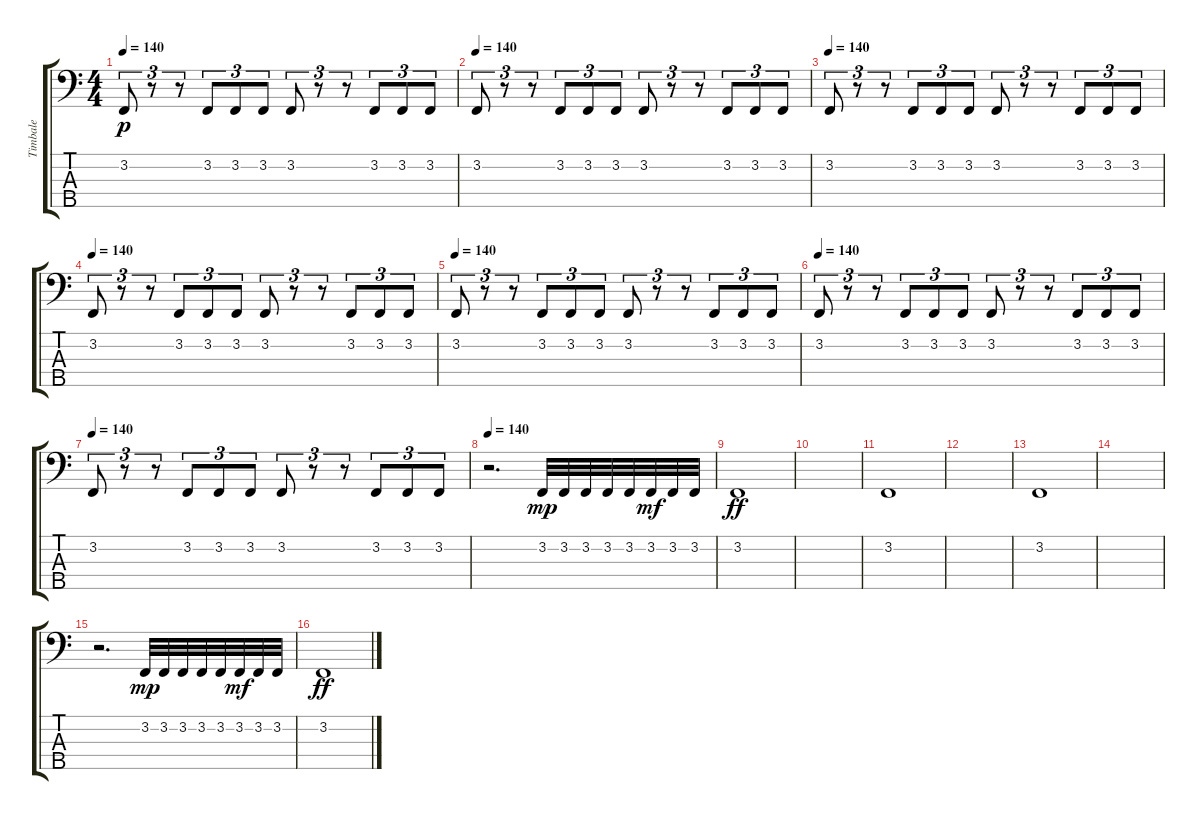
\track ("Timbale" "Timbale") {instrument timpani}
\staff {score tabs}
\tuning (G2 D2 A1 E1 B0) {hide}
\ts (4 4)
\tempo 140
\clef f4
\ks c
3.2.8{tu (3 2) dy p} r.8{tu (3 2)} r.8{tu (3 2)} 3.2.8{tu (3 2)} 3.2.8{tu (3 2)} 3.2.8{tu (3 2)} 3.2.8{tu (3 2)} r.8{tu (3 2)} r.8{tu (3 2)} 3.2.8{tu (3 2)} 3.2.8{tu (3 2)} 3.2.8{tu (3 2)} |
\tempo 140
3.2.8{tu (3 2)} r.8{tu (3 2)} r.8{tu (3 2)} 3.2.8{tu (3 2)} 3.2.8{tu (3 2)} 3.2.8{tu (3 2)} 3.2.8{tu (3 2)} r.8{tu (3 2)} r.8{tu (3 2)} 3.2.8{tu (3 2)} 3.2.8{tu (3 2)} 3.2.8{tu (3 2)} |
\tempo 140
3.2.8{tu (3 2)} r.8{tu (3 2)} r.8{tu (3 2)} 3.2.8{tu (3 2)} 3.2.8{tu (3 2)} 3.2.8{tu (3 2)} 3.2.8{tu (3 2)} r.8{tu (3 2)} r.8{tu (3 2)} 3.2.8{tu (3 2)} 3.2.8{tu (3 2)} 3.2.8{tu (3 2)} |
\tempo 140
3.2.8{tu (3 2)} r.8{tu (3 2)} r.8{tu (3 2)} 3.2.8{tu (3 2)} 3.2.8{tu (3 2)} 3.2.8{tu (3 2)} 3.2.8{tu (3 2)} r.8{tu (3 2)} r.8{tu (3 2)} 3.2.8{tu (3 2)} 3.2.8{tu (3 2)} 3.2.8{tu (3 2)} |
\tempo 140
3.2.8{tu (3 2)} r.8{tu (3 2)} r.8{tu (3 2)} 3.2.8{tu (3 2)} 3.2.8{tu (3 2)} 3.2.8{tu (3 2)} 3.2.8{tu (3 2)} r.8{tu (3 2)} r.8{tu (3 2)} 3.2.8{tu (3 2)} 3.2.8{tu (3 2)} 3.2.8{tu (3 2)} |
\tempo 140
3.2.8{tu (3 2)} r.8{tu (3 2)} r.8{tu (3 2)} 3.2.8{tu (3 2)} 3.2.8{tu (3 2)} 3.2.8{tu (3 2)} 3.2.8{tu (3 2)} r.8{tu (3 2)} r.8{tu (3 2)} 3.2.8{tu (3 2)} 3.2.8{tu (3 2)} 3.2.8{tu (3 2)} |
\tempo 140
3.2.8{tu (3 2)} r.8{tu (3 2)} r.8{tu (3 2)} 3.2.8{tu (3 2)} 3.2.8{tu (3 2)} 3.2.8{tu (3 2)} 3.2.8{tu (3 2)} r.8{tu (3 2)} r.8{tu (3 2)} 3.2.8{tu (3 2)} 3.2.8{tu (3 2)} 3.2.8{tu (3 2)} |
\tempo 140
r.2{d} 3.2.32{dy mp} 3.2.32 3.2.32 3.2.32 3.2.32 3.2.32{dy mf} 3.2.32 3.2.32 |
3.2.1{dy ff} |
|
3.2.1 |
|
3.2.1 |
|
r.2{d} 3.2.32{dy mp} 3.2.32 3.2.32 3.2.32 3.2.32 3.2.32{dy mf} 3.2.32 3.2.32 |
3.2.1{dy ff}
